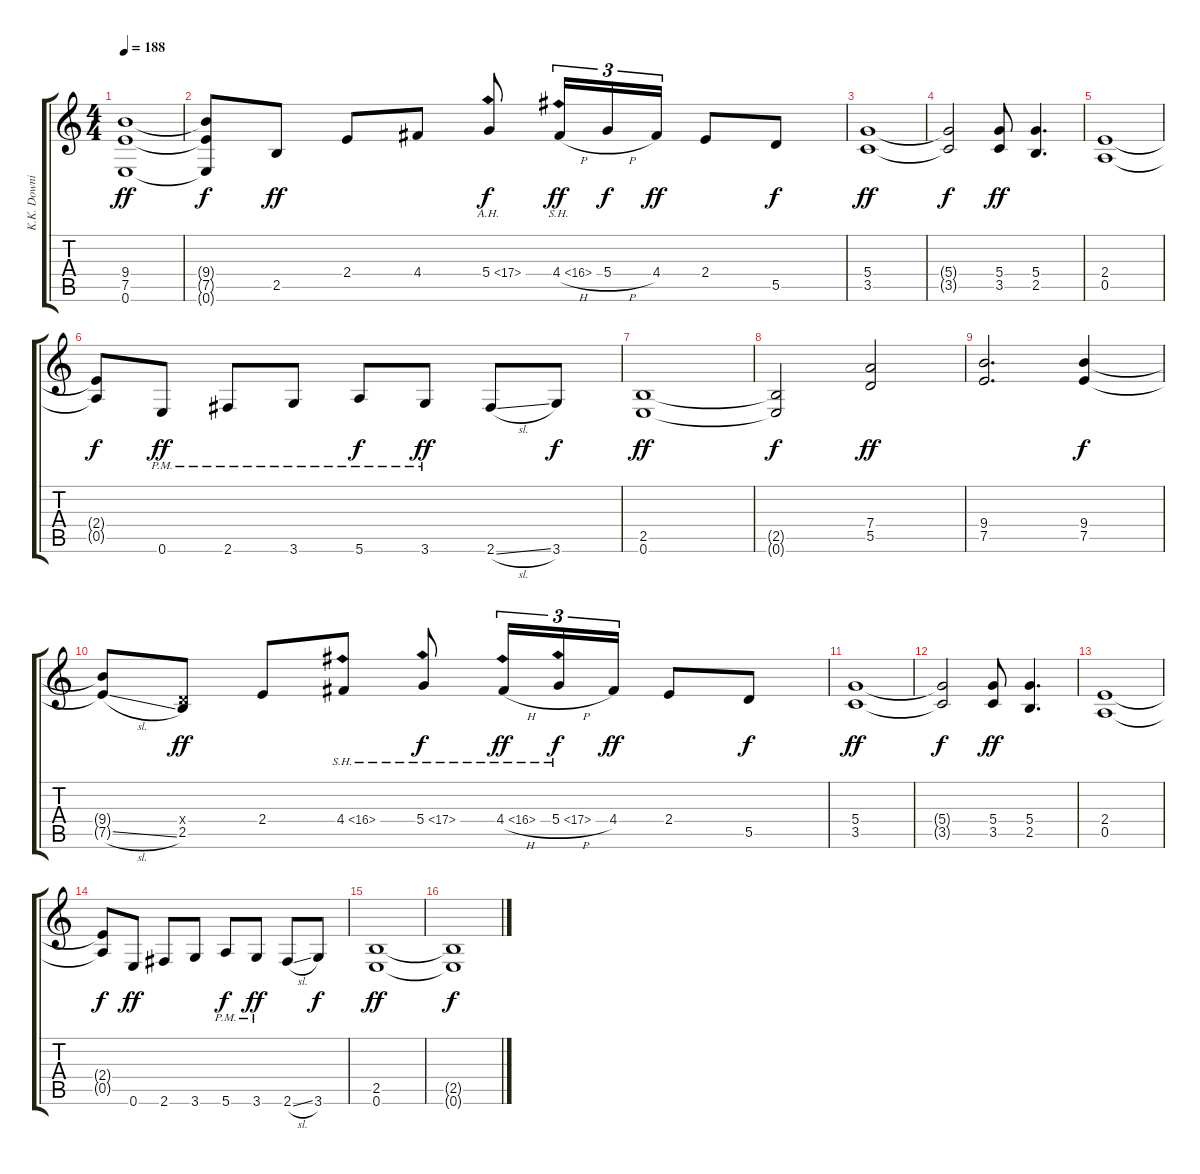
\track ("K.K. Downing" "K.K. Downi") {instrument distortionguitar}
\staff {score tabs}
\tuning (E4 B3 G3 D3 A2 E2) {hide}
\ts (4 4)
\tempo 188
\tempo 126
\tempo 188
\clef g2
\ks c
(9.4 7.5 0.6).1{dy ff instrument distortionguitar} |
(9.4{t} 7.5{t} 0.6{t}).8{dy f} 2.5.8{dy ff} 2.4.8 4.4.8 5.4{ah 12}.8{dy f} 4.4{sh 12 h}.16{tu (3 2) dy ff} 5.4{h}.16{tu (3 2) dy f} 4.4.16{tu (3 2) dy ff} 2.4.8 5.5.8{dy f} |
(5.4 3.5).1{dy ff} |
(5.4{t} 3.5{t}).2{dy f} (5.4 3.5).8{dy ff} (5.4 2.5).4{d} |
(2.4 0.5).1 |
(2.4{t} 0.5{t}).8{dy f} 0.6{pm}.8{dy ff} 2.6{pm}.8 3.6{pm}.8 5.6{pm}.8{dy f} 3.6{pm}.8{dy ff} 2.6{sl}.8 3.6.8{dy f} |
(2.5 0.6).1{dy ff} |
(2.5{t} 0.6{t}).2{dy f} (7.4 5.5).2{dy ff} |
(9.4 7.5).2{d} (9.4 7.5).4{dy f} |
(9.4{t} 7.5{sl t}).8 (0.4{x} 2.5).8{dy ff} 2.4.8 4.4{sh 12}.8 5.4{sh 12}.8{dy f} 4.4{sh 12 h}.16{tu (3 2) dy ff} 5.4{sh 12 h}.16{tu (3 2) dy f} 4.4.16{tu (3 2) dy ff} 2.4.8 5.5.8{dy f} |
(5.4 3.5).1{dy ff} |
(5.4{t} 3.5{t}).2{dy f} (5.4 3.5).8{dy ff} (5.4 2.5).4{d} |
(2.4 0.5).1 |
(2.4{t} 0.5{t}).8{dy f} 0.6.8{dy ff} 2.6.8 3.6.8 5.6{pm}.8{dy f} 3.6{pm}.8{dy ff} 2.6{sl}.8 3.6.8{dy f} |
(2.5 0.6).1{dy ff} |
(2.5{t} 0.6{t}).1{dy f}
